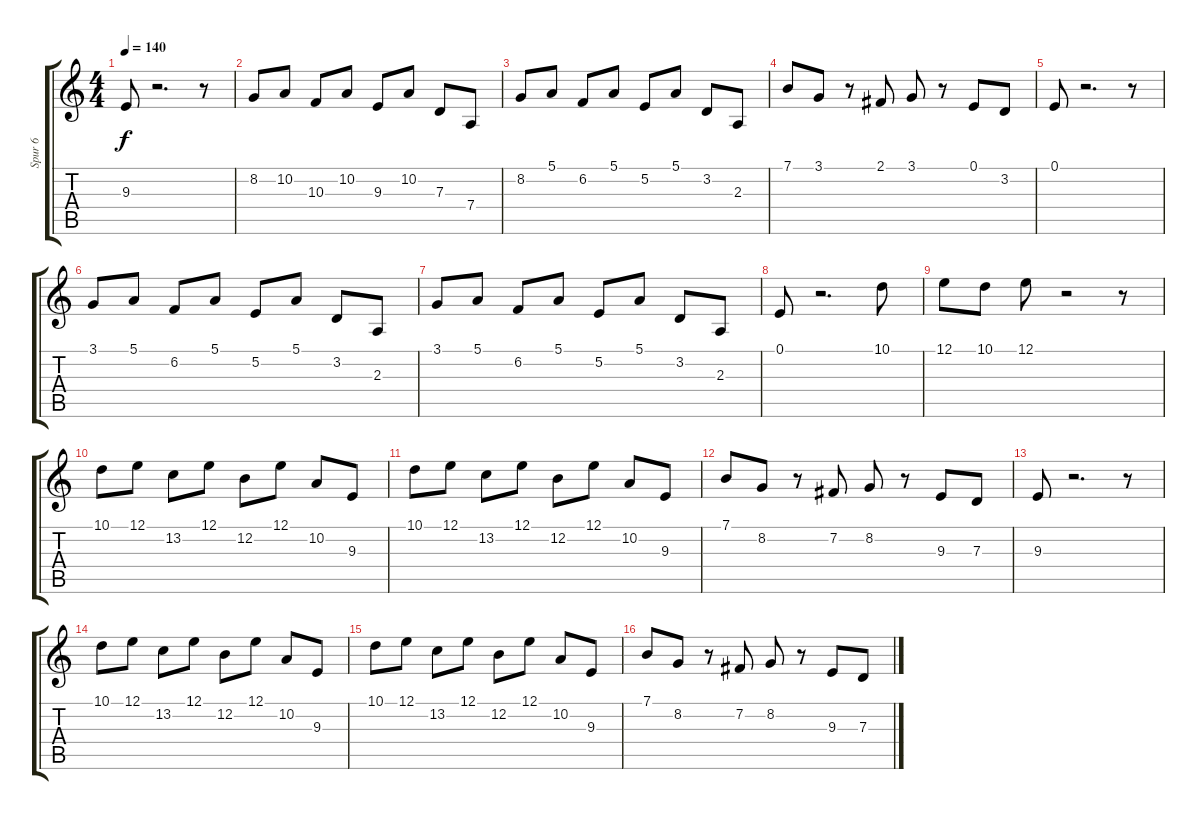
\track ("Spur 6" "Spur 6") {instrument pizzicatostrings}
\staff {score tabs}
\tuning (E4 B3 G3 D3 A2 E2) {hide}
\ts (4 4)
\tempo 140
\clef g2
\ks c
9.3.8{dy f} r.2{d} r.8 |
8.2.8 10.2.8 10.3.8 10.2.8 9.3.8 10.2.8 7.3.8 7.4.8 |
8.2.8 5.1.8 6.2.8 5.1.8 5.2.8 5.1.8 3.2.8 2.3.8 |
7.1.8 3.1.8 r.8 2.1.8 3.1.8 r.8 0.1.8 3.2.8 |
0.1.8 r.2{d} r.8 |
3.1.8 5.1.8 6.2.8 5.1.8 5.2.8 5.1.8 3.2.8 2.3.8 |
3.1.8 5.1.8 6.2.8 5.1.8 5.2.8 5.1.8 3.2.8 2.3.8 |
0.1.8 r.2{d} 10.1.8 |
12.1.8 10.1.8 12.1.8 r.2 r.8 |
10.1.8 12.1.8 13.2.8 12.1.8 12.2.8 12.1.8 10.2.8 9.3.8 |
10.1.8 12.1.8 13.2.8 12.1.8 12.2.8 12.1.8 10.2.8 9.3.8 |
7.1.8 8.2.8 r.8 7.2.8 8.2.8 r.8 9.3.8 7.3.8 |
9.3.8 r.2{d} r.8 |
10.1.8 12.1.8 13.2.8 12.1.8 12.2.8 12.1.8 10.2.8 9.3.8 |
10.1.8 12.1.8 13.2.8 12.1.8 12.2.8 12.1.8 10.2.8 9.3.8 |
7.1.8 8.2.8 r.8 7.2.8 8.2.8 r.8 9.3.8 7.3.8
